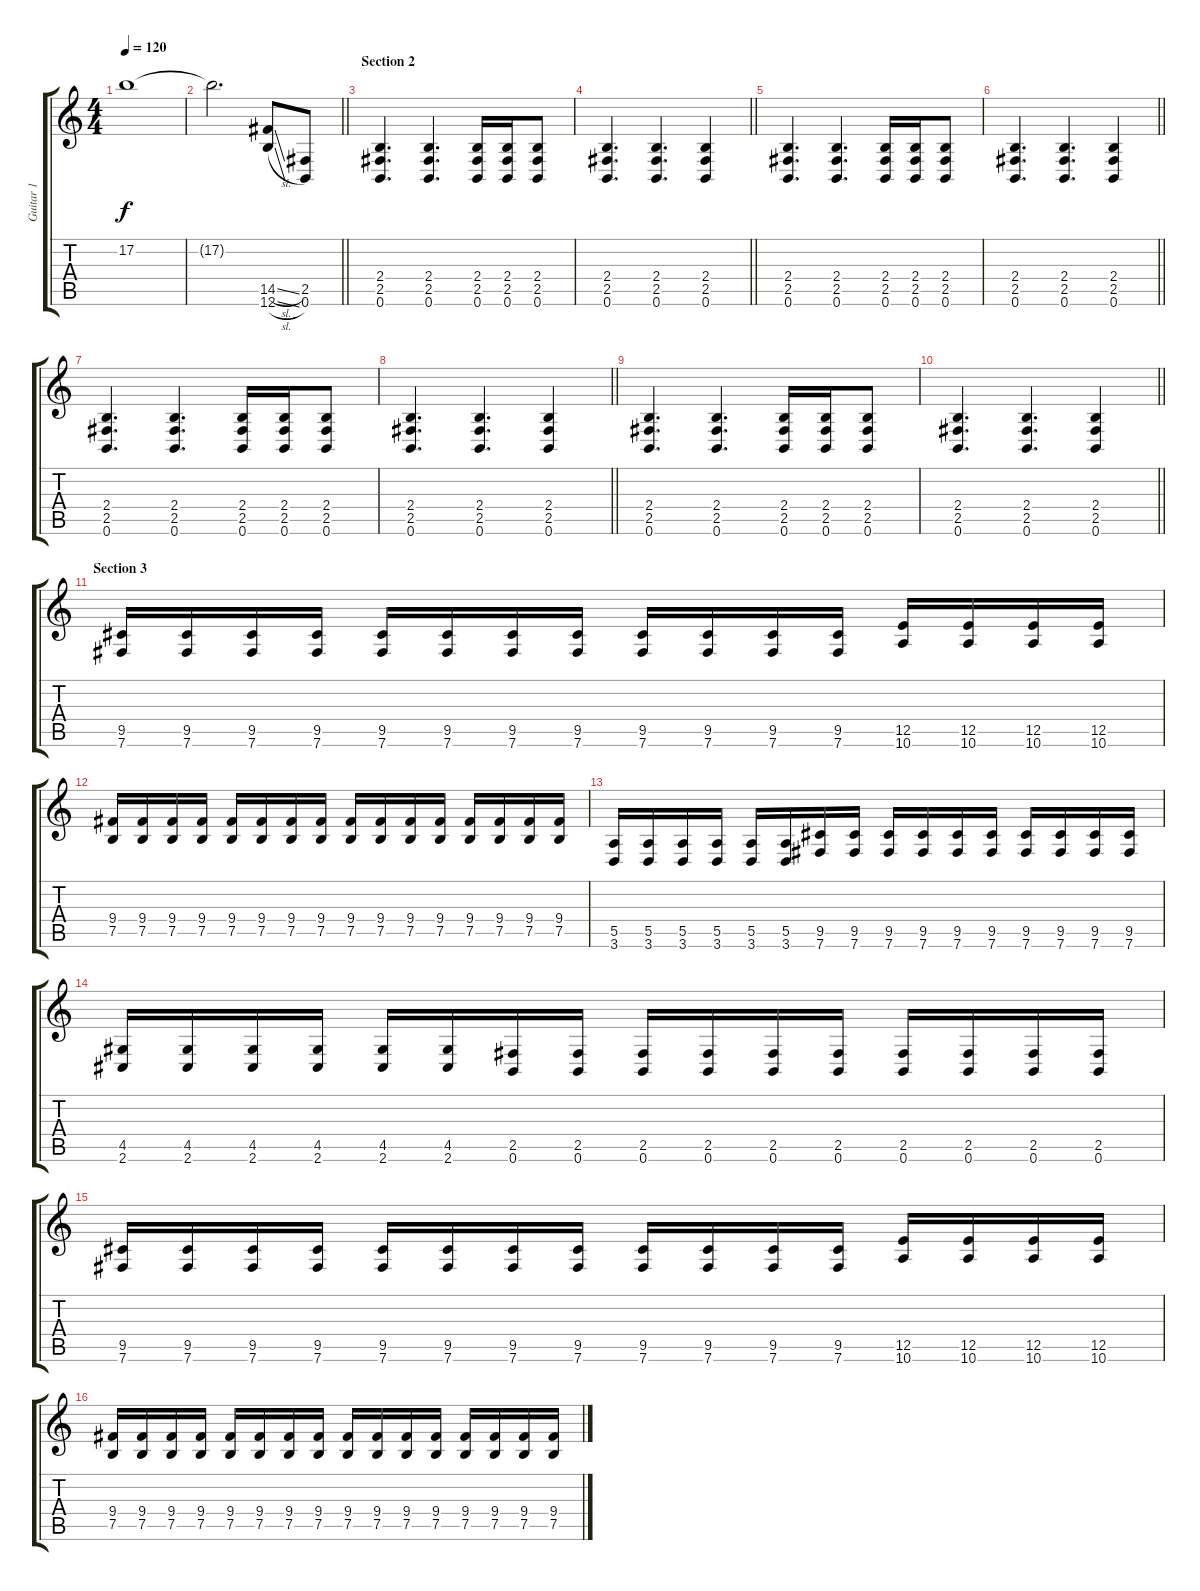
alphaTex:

\track ("Guitar 1" "Guitar 1") {instrument distortionguitar}
\staff {score tabs}
\tuning (B3 Gb3 D3 A2 E2 B1) {hide}
\ts (4 4)
\tempo 120
\clef g2
\ks c
17.2{t}.1{dy f} |
\barLineRight lightlight
17.2{t}.2{d} (14.5{sl} 12.6{sl}).8{instrument distortionguitar} (2.5 0.6).8 |
\section ("" "Section 2")
(2.4 2.5 0.6).4{d} (2.4 2.5 0.6).4{d} (2.4 2.5 0.6).16 (2.4 2.5 0.6).16 (2.4 2.5 0.6).8 |
\barLineRight lightlight
(2.4 2.5 0.6).4{d} (2.4 2.5 0.6).4{d} (2.4 2.5 0.6).4 |
(2.4 2.5 0.6).4{d} (2.4 2.5 0.6).4{d} (2.4 2.5 0.6).16 (2.4 2.5 0.6).16 (2.4 2.5 0.6).8 |
\barLineRight lightlight
(2.4 2.5 0.6).4{d} (2.4 2.5 0.6).4{d} (2.4 2.5 0.6).4 |
(2.4 2.5 0.6).4{d} (2.4 2.5 0.6).4{d} (2.4 2.5 0.6).16 (2.4 2.5 0.6).16 (2.4 2.5 0.6).8 |
\barLineRight lightlight
(2.4 2.5 0.6).4{d} (2.4 2.5 0.6).4{d} (2.4 2.5 0.6).4 |
(2.4 2.5 0.6).4{d} (2.4 2.5 0.6).4{d} (2.4 2.5 0.6).16 (2.4 2.5 0.6).16 (2.4 2.5 0.6).8 |
\barLineRight lightlight
(2.4 2.5 0.6).4{d} (2.4 2.5 0.6).4{d} (2.4 2.5 0.6).4 |
\section ("" "Section 3")
(9.5 7.6).16 (9.5 7.6).16 (9.5 7.6).16 (9.5 7.6).16 (9.5 7.6).16 (9.5 7.6).16 (9.5 7.6).16 (9.5 7.6).16 (9.5 7.6).16 (9.5 7.6).16 (9.5 7.6).16 (9.5 7.6).16 (12.5 10.6).16 (12.5 10.6).16 (12.5 10.6).16 (12.5 10.6).16 |
(9.4 7.5).16 (9.4 7.5).16 (9.4 7.5).16 (9.4 7.5).16 (9.4 7.5).16 (9.4 7.5).16 (9.4 7.5).16 (9.4 7.5).16 (9.4 7.5).16 (9.4 7.5).16 (9.4 7.5).16 (9.4 7.5).16 (9.4 7.5).16 (9.4 7.5).16 (9.4 7.5).16 (9.4 7.5).16 |
(5.5 3.6).16 (5.5 3.6).16 (5.5 3.6).16 (5.5 3.6).16 (5.5 3.6).16 (5.5 3.6).16 (9.5 7.6).16 (9.5 7.6).16 (9.5 7.6).16 (9.5 7.6).16 (9.5 7.6).16 (9.5 7.6).16 (9.5 7.6).16 (9.5 7.6).16 (9.5 7.6).16 (9.5 7.6).16 |
(4.5 2.6).16 (4.5 2.6).16 (4.5 2.6).16 (4.5 2.6).16 (4.5 2.6).16 (4.5 2.6).16 (2.5 0.6).16 (2.5 0.6).16 (2.5 0.6).16 (2.5 0.6).16 (2.5 0.6).16 (2.5 0.6).16 (2.5 0.6).16 (2.5 0.6).16 (2.5 0.6).16 (2.5 0.6).16 |
(9.5 7.6).16 (9.5 7.6).16 (9.5 7.6).16 (9.5 7.6).16 (9.5 7.6).16 (9.5 7.6).16 (9.5 7.6).16 (9.5 7.6).16 (9.5 7.6).16 (9.5 7.6).16 (9.5 7.6).16 (9.5 7.6).16 (12.5 10.6).16 (12.5 10.6).16 (12.5 10.6).16 (12.5 10.6).16 |
(9.4 7.5).16 (9.4 7.5).16 (9.4 7.5).16 (9.4 7.5).16 (9.4 7.5).16 (9.4 7.5).16 (9.4 7.5).16 (9.4 7.5).16 (9.4 7.5).16 (9.4 7.5).16 (9.4 7.5).16 (9.4 7.5).16 (9.4 7.5).16 (9.4 7.5).16 (9.4 7.5).16 (9.4 7.5).16
